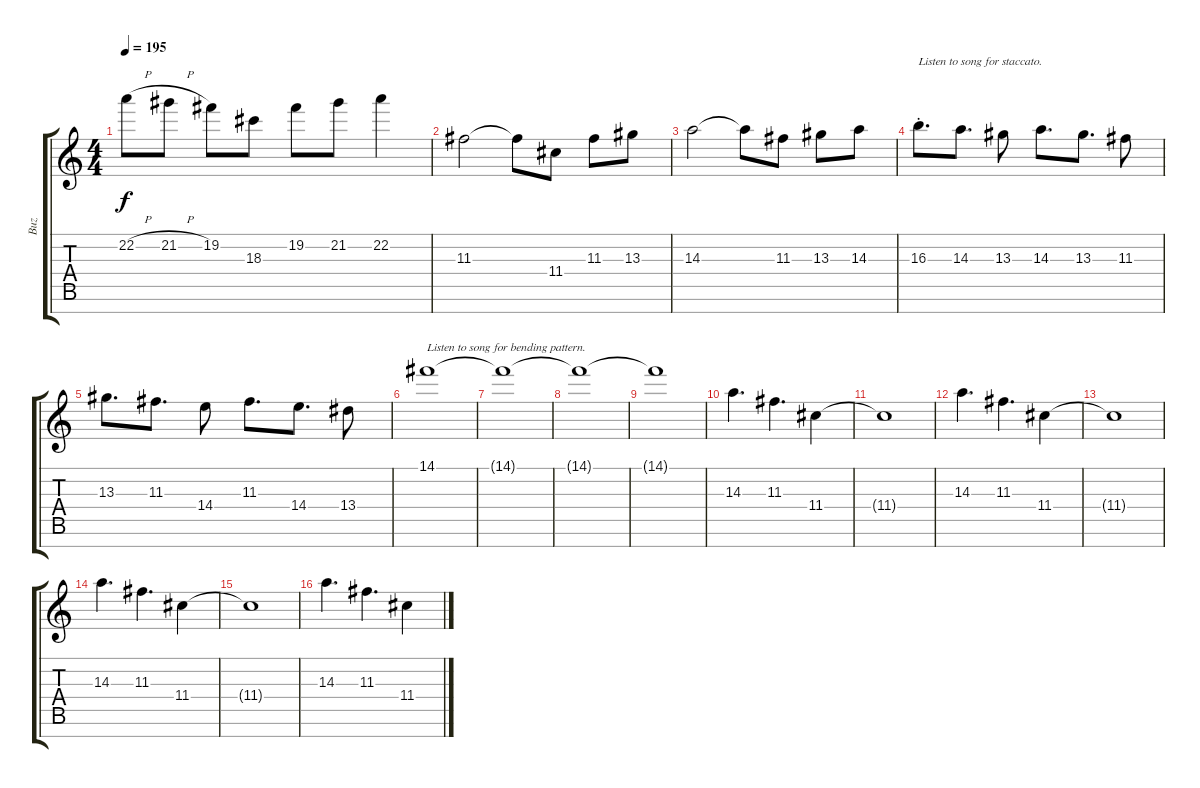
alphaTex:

\track ("Buz" "Buz") {instrument distortionguitar}
\staff {score tabs}
\tuning (E4 B3 G3 D3 A2 E2 B1) {hide}
\ts (4 4)
\tempo 195
\clef g2
\ks c
22.2{h}.8{dy f} 21.2{h}.8 19.2.8 18.3.8 19.2.8 21.2.8 22.2.4 |
11.3.2 11.3{t}.8 11.4.8 11.3.8 13.3.8 |
14.3.2 14.3{t}.8 11.3.8 13.3.8 14.3.8 |
16.3{st}.8{d txt "Listen to song for staccato."} 14.3.8{d} 13.3.8 14.3.8{d} 13.3.8{d} 11.3.8 |
13.3.8{d} 11.3.8{d} 14.4.8 11.3.8{d} 14.4.8{d} 13.4.8 |
14.1.1{txt "Listen to song for bending pattern."} |
14.1{t}.1 |
14.1{t}.1 |
14.1{t}.1 |
14.3.4{d} 11.3.4{d} 11.4.4 |
11.4{t}.1 |
14.3.4{d} 11.3.4{d} 11.4.4 |
11.4{t}.1 |
14.3.4{d} 11.3.4{d} 11.4.4 |
11.4{t}.1 |
14.3.4{d} 11.3.4{d} 11.4.4
